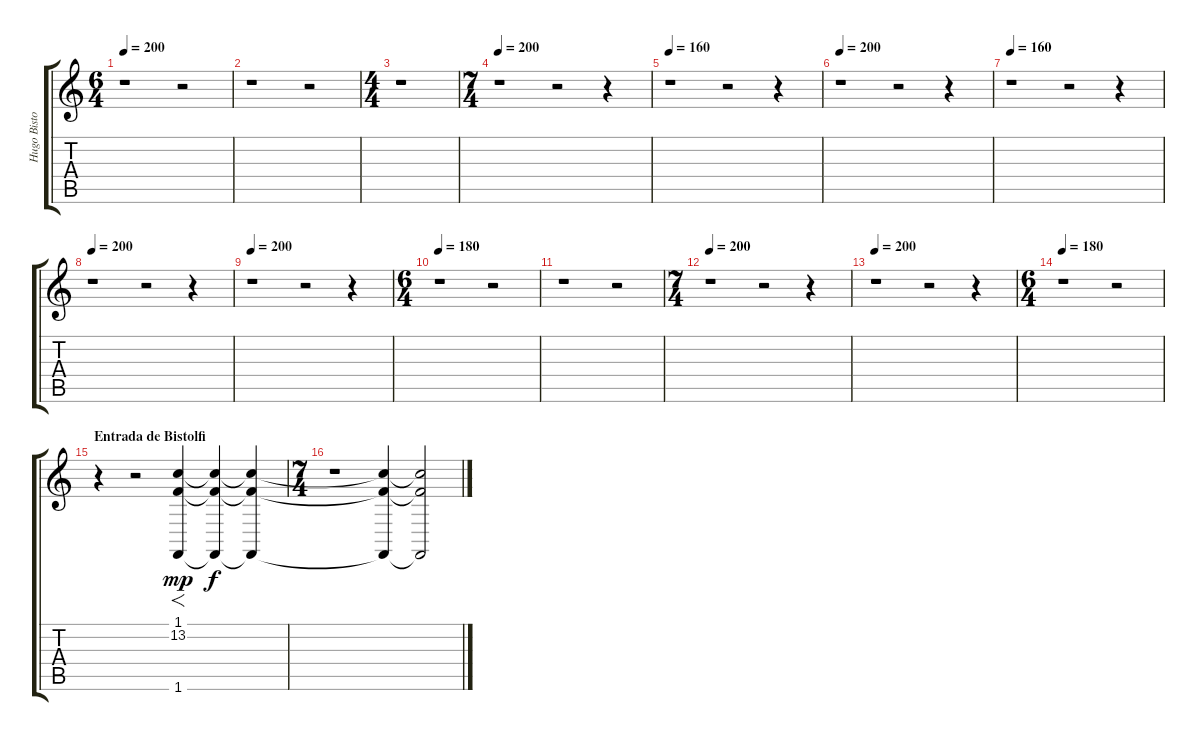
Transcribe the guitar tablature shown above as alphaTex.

\track ("Hugo Bistolfi" "Hugo Bisto") {instrument stringensemble1}
\staff {score tabs}
\tuning (E4 B3 G3 D3 A2 E2) {hide}
\ts (6 4)
\tempo 200
\clef g2
\ks c
r.1{dy mp} r.2 |
r.1 r.2 |
\ts (4 4)
r.1 |
\ts (7 4)
\tempo 200
r.1 r.2 r.4 |
\tempo 160
r.1 r.2 r.4 |
\tempo 200
r.1 r.2 r.4 |
\tempo 160
r.1 r.2 r.4 |
\tempo 200
r.1 r.2 r.4 |
\tempo 200
r.1 r.2 r.4 |
\ts (6 4)
\tempo 180
r.1 r.2 |
r.1 r.2 |
\ts (7 4)
\tempo 200
r.1 r.2 r.4 |
\tempo 200
r.1 r.2 r.4 |
\ts (6 4)
\tempo 180
r.1 r.2 |
\section ("" "Entrada de Bistolfi")
r.4 r.2 (1.1 13.2 1.6).4{f} (1.1{t} 13.2{t} 1.6{t}).4{dy f} (1.1{t} 13.2{t} 1.6{t}).4 |
\ts (7 4)
r.1 (1.1{t} 13.2{t} 1.6{t}).4 (1.1{t} 13.2{t} 1.6{t}).2
